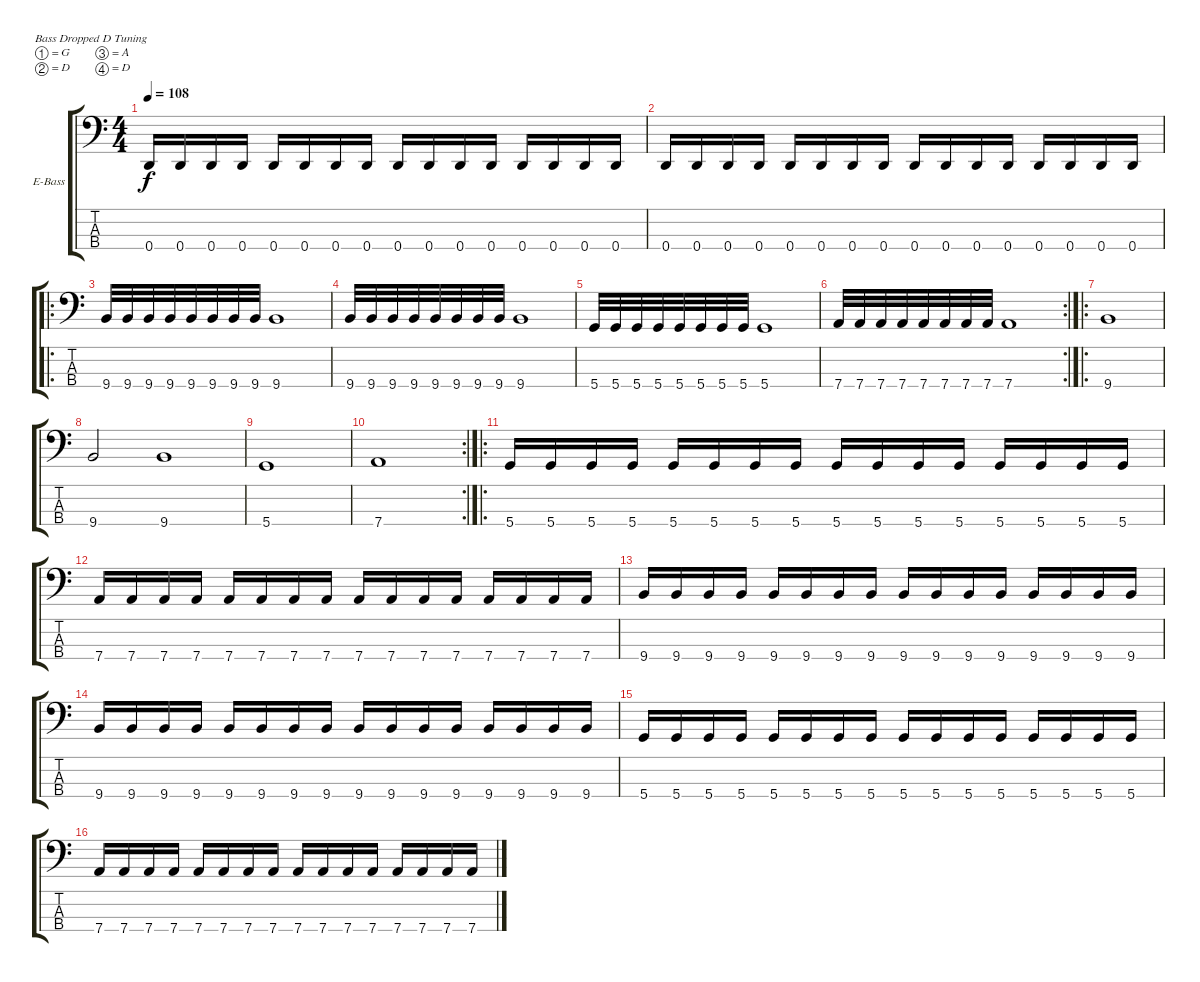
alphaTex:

\bracketExtendMode groupsimilarinstruments
\firstSystemTrackNameOrientation horizontal
\otherSystemsTrackNameOrientation horizontal
\track ("Track 3" "E-Bass") {instrument electricbasspick}
\staff {score tabs}
\tuning (G2 D2 A1 D1)
\ts (4 4)
\tempo 108
\clef f4
\ks c
0.4.16{dy f} 0.4.16 0.4.16 0.4.16 0.4.16 0.4.16 0.4.16 0.4.16 0.4.16 0.4.16 0.4.16 0.4.16 0.4.16 0.4.16 0.4.16 0.4.16 |
0.4.16 0.4.16 0.4.16 0.4.16 0.4.16 0.4.16 0.4.16 0.4.16 0.4.16 0.4.16 0.4.16 0.4.16 0.4.16 0.4.16 0.4.16 0.4.16 |
\ro
9.4.32 9.4.32 9.4.32 9.4.32 9.4.32 9.4.32 9.4.32 9.4.32 9.4.1 |
9.4.32 9.4.32 9.4.32 9.4.32 9.4.32 9.4.32 9.4.32 9.4.32 9.4.1 |
5.4.32 5.4.32 5.4.32 5.4.32 5.4.32 5.4.32 5.4.32 5.4.32 5.4.1 |
\rc 2
7.4.32 7.4.32 7.4.32 7.4.32 7.4.32 7.4.32 7.4.32 7.4.32 7.4.1 |
\ro
9.4.1 |
9.4.2 9.4.1 |
5.4.1 |
\rc 2
7.4.1 |
\ro
5.4.16 5.4.16 5.4.16 5.4.16 5.4.16 5.4.16 5.4.16 5.4.16 5.4.16 5.4.16 5.4.16 5.4.16 5.4.16 5.4.16 5.4.16 5.4.16 |
7.4.16 7.4.16 7.4.16 7.4.16 7.4.16 7.4.16 7.4.16 7.4.16 7.4.16 7.4.16 7.4.16 7.4.16 7.4.16 7.4.16 7.4.16 7.4.16 |
9.4.16 9.4.16 9.4.16 9.4.16 9.4.16 9.4.16 9.4.16 9.4.16 9.4.16 9.4.16 9.4.16 9.4.16 9.4.16 9.4.16 9.4.16 9.4.16 |
9.4.16 9.4.16 9.4.16 9.4.16 9.4.16 9.4.16 9.4.16 9.4.16 9.4.16 9.4.16 9.4.16 9.4.16 9.4.16 9.4.16 9.4.16 9.4.16 |
5.4.16 5.4.16 5.4.16 5.4.16 5.4.16 5.4.16 5.4.16 5.4.16 5.4.16 5.4.16 5.4.16 5.4.16 5.4.16 5.4.16 5.4.16 5.4.16 |
7.4.16 7.4.16 7.4.16 7.4.16 7.4.16 7.4.16 7.4.16 7.4.16 7.4.16 7.4.16 7.4.16 7.4.16 7.4.16 7.4.16 7.4.16 7.4.16
